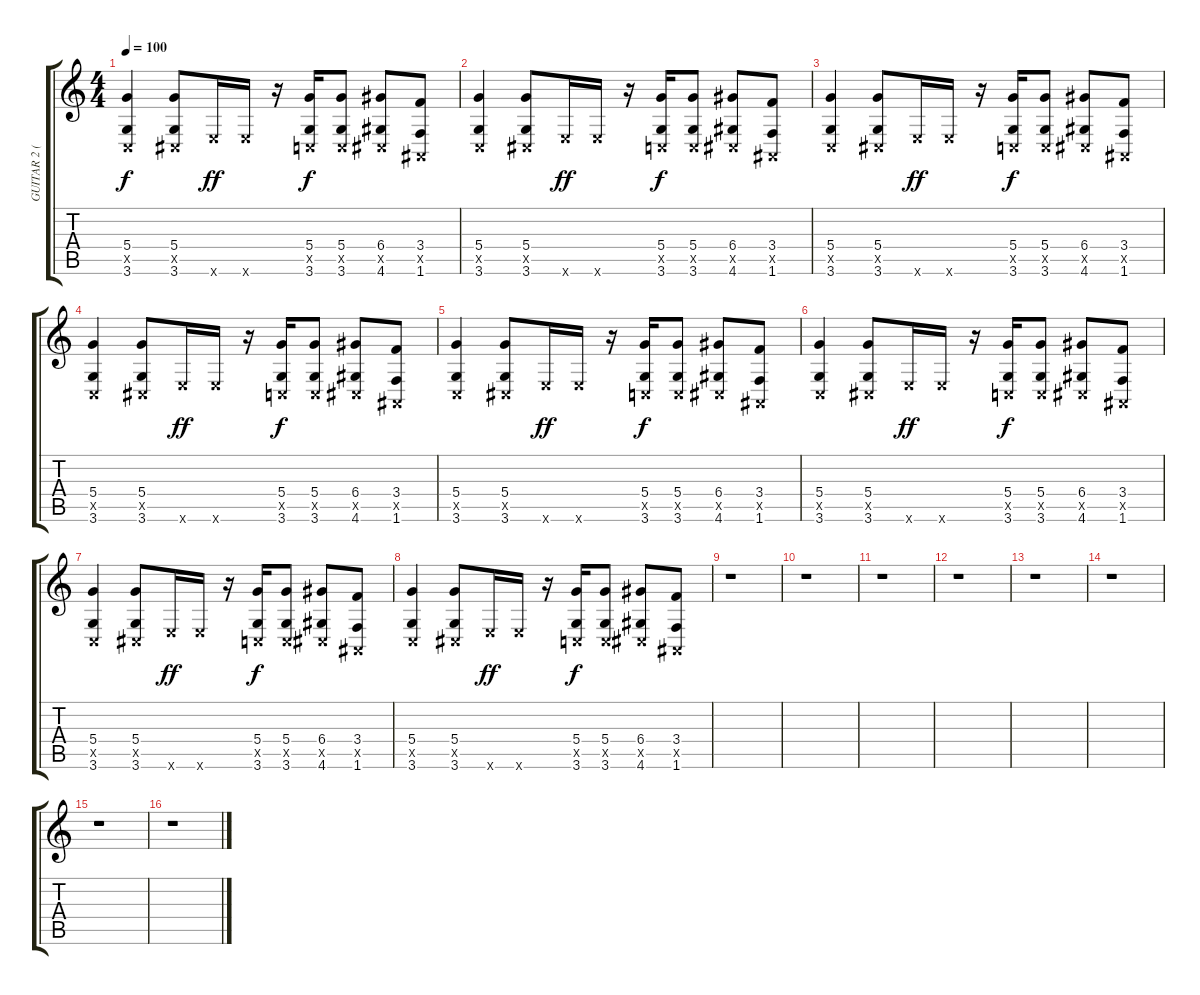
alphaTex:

\track ("GUITAR 2 ( Head ) - Sir Headly" "GUITAR 2 (") {instrument overdrivenguitar}
\staff {score tabs}
\tuning (E4 B3 G3 D3 A2 E2) {hide}
\ts (4 4)
\tempo 100
\clef g2
\ks c
(5.4 -9.5{x} 3.6).4{dy f volume 16 instrument overdrivenguitar} (5.4 -8.5{x} 3.6).8 0.6{x}.16{dy ff} 0.6{x}.16 r.16 (5.4 -9.5{x} 3.6).16{dy f} (5.4 -9.5{x} 3.6).8 (6.4 -8.5{x} 4.6).8 (3.4 -11.5{x} 1.6).8 |
(5.4 -9.5{x} 3.6).4{volume 16 instrument overdrivenguitar} (5.4 -8.5{x} 3.6).8 0.6{x}.16{dy ff} 0.6{x}.16 r.16 (5.4 -9.5{x} 3.6).16{dy f} (5.4 -9.5{x} 3.6).8 (6.4 -8.5{x} 4.6).8 (3.4 -11.5{x} 1.6).8 |
(5.4 -9.5{x} 3.6).4{volume 16 instrument overdrivenguitar} (5.4 -8.5{x} 3.6).8 0.6{x}.16{dy ff} 0.6{x}.16 r.16 (5.4 -9.5{x} 3.6).16{dy f} (5.4 -9.5{x} 3.6).8 (6.4 -8.5{x} 4.6).8 (3.4 -11.5{x} 1.6).8 |
(5.4 -9.5{x} 3.6).4{volume 16 instrument overdrivenguitar} (5.4 -8.5{x} 3.6).8 0.6{x}.16{dy ff} 0.6{x}.16 r.16 (5.4 -9.5{x} 3.6).16{dy f} (5.4 -9.5{x} 3.6).8 (6.4 -8.5{x} 4.6).8 (3.4 -11.5{x} 1.6).8 |
(5.4 -9.5{x} 3.6).4{volume 16 instrument overdrivenguitar} (5.4 -8.5{x} 3.6).8 0.6{x}.16{dy ff} 0.6{x}.16 r.16 (5.4 -9.5{x} 3.6).16{dy f} (5.4 -9.5{x} 3.6).8 (6.4 -8.5{x} 4.6).8 (3.4 -11.5{x} 1.6).8 |
(5.4 -9.5{x} 3.6).4{volume 16 instrument overdrivenguitar} (5.4 -8.5{x} 3.6).8 0.6{x}.16{dy ff} 0.6{x}.16 r.16 (5.4 -9.5{x} 3.6).16{dy f} (5.4 -9.5{x} 3.6).8 (6.4 -8.5{x} 4.6).8 (3.4 -11.5{x} 1.6).8 |
(5.4 -9.5{x} 3.6).4{volume 16 instrument overdrivenguitar} (5.4 -8.5{x} 3.6).8 0.6{x}.16{dy ff} 0.6{x}.16 r.16 (5.4 -9.5{x} 3.6).16{dy f} (5.4 -9.5{x} 3.6).8 (6.4 -8.5{x} 4.6).8 (3.4 -11.5{x} 1.6).8 |
(5.4 -9.5{x} 3.6).4{volume 16 instrument overdrivenguitar} (5.4 -8.5{x} 3.6).8 0.6{x}.16{dy ff} 0.6{x}.16 r.16 (5.4 -9.5{x} 3.6).16{dy f} (5.4 -9.5{x} 3.6).8 (6.4 -8.5{x} 4.6).8 (3.4 -11.5{x} 1.6).8 |
r.1 |
r.1 |
r.1 |
r.1 |
r.1 |
r.1 |
r.1 |
r.1
